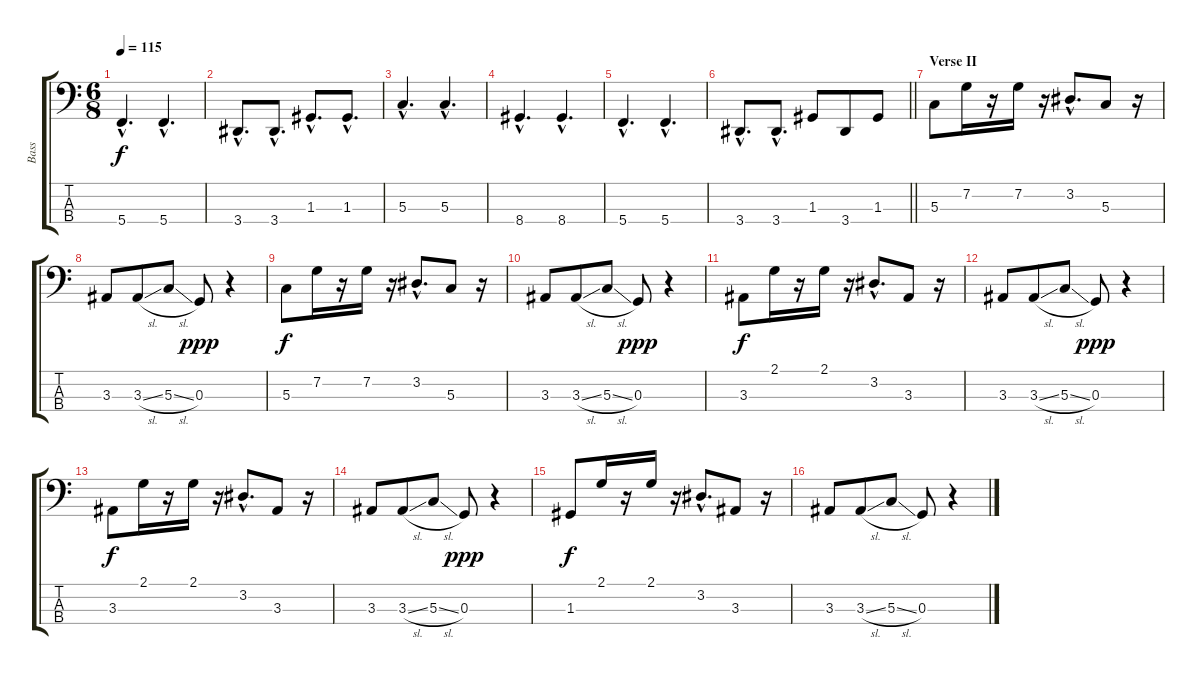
\track ("Bass" "Bass") {instrument electricbassfinger}
\staff {score tabs}
\tuning (F2 C2 G1 C1) {hide}
\ts (6 8)
\tempo 115
\clef f4
\ks c
5.4{hac}.4{d dy f} 5.4{hac}.4{d} |
3.4{hac}.8{d} 3.4{hac}.8{d} 1.3{hac}.8{d} 1.3{hac}.8{d} |
5.3{hac}.4{d} 5.3{hac}.4{d} |
8.4{hac}.4{d} 8.4{hac}.4{d} |
5.4{hac}.4{d} 5.4{hac}.4{d} |
\barLineRight lightlight
3.4{hac}.8{d} 3.4{hac}.8{d} 1.3.8 3.4.8 1.3.8 |
\section ("" "Verse II")
5.3.8 7.2.16 r.16 7.2.16 r.16 3.2{hac}.8{d} 5.3.8 r.16 |
3.3.8 3.3{sl}.8 5.3{sl}.8 0.3.8{dy ppp} r.4 |
5.3.8{dy f} 7.2.16 r.16 7.2.16 r.16 3.2{hac}.8{d} 5.3.8 r.16 |
3.3.8 3.3{sl}.8 5.3{sl}.8 0.3.8{dy ppp} r.4 |
3.3.8{dy f} 2.1.16 r.16 2.1.16 r.16 3.2{hac}.8{d} 3.3.8 r.16 |
3.3.8 3.3{sl}.8 5.3{sl}.8 0.3.8{dy ppp} r.4 |
3.3.8{dy f} 2.1.16 r.16 2.1.16 r.16 3.2{hac}.8{d} 3.3.8 r.16 |
3.3.8 3.3{sl}.8 5.3{sl}.8 0.3.8{dy ppp} r.4 |
1.3.8{dy f} 2.1.16 r.16 2.1.16 r.16 3.2{hac}.8{d} 3.3.8 r.16 |
3.3.8 3.3{sl}.8 5.3{sl}.8 0.3.8 r.4
